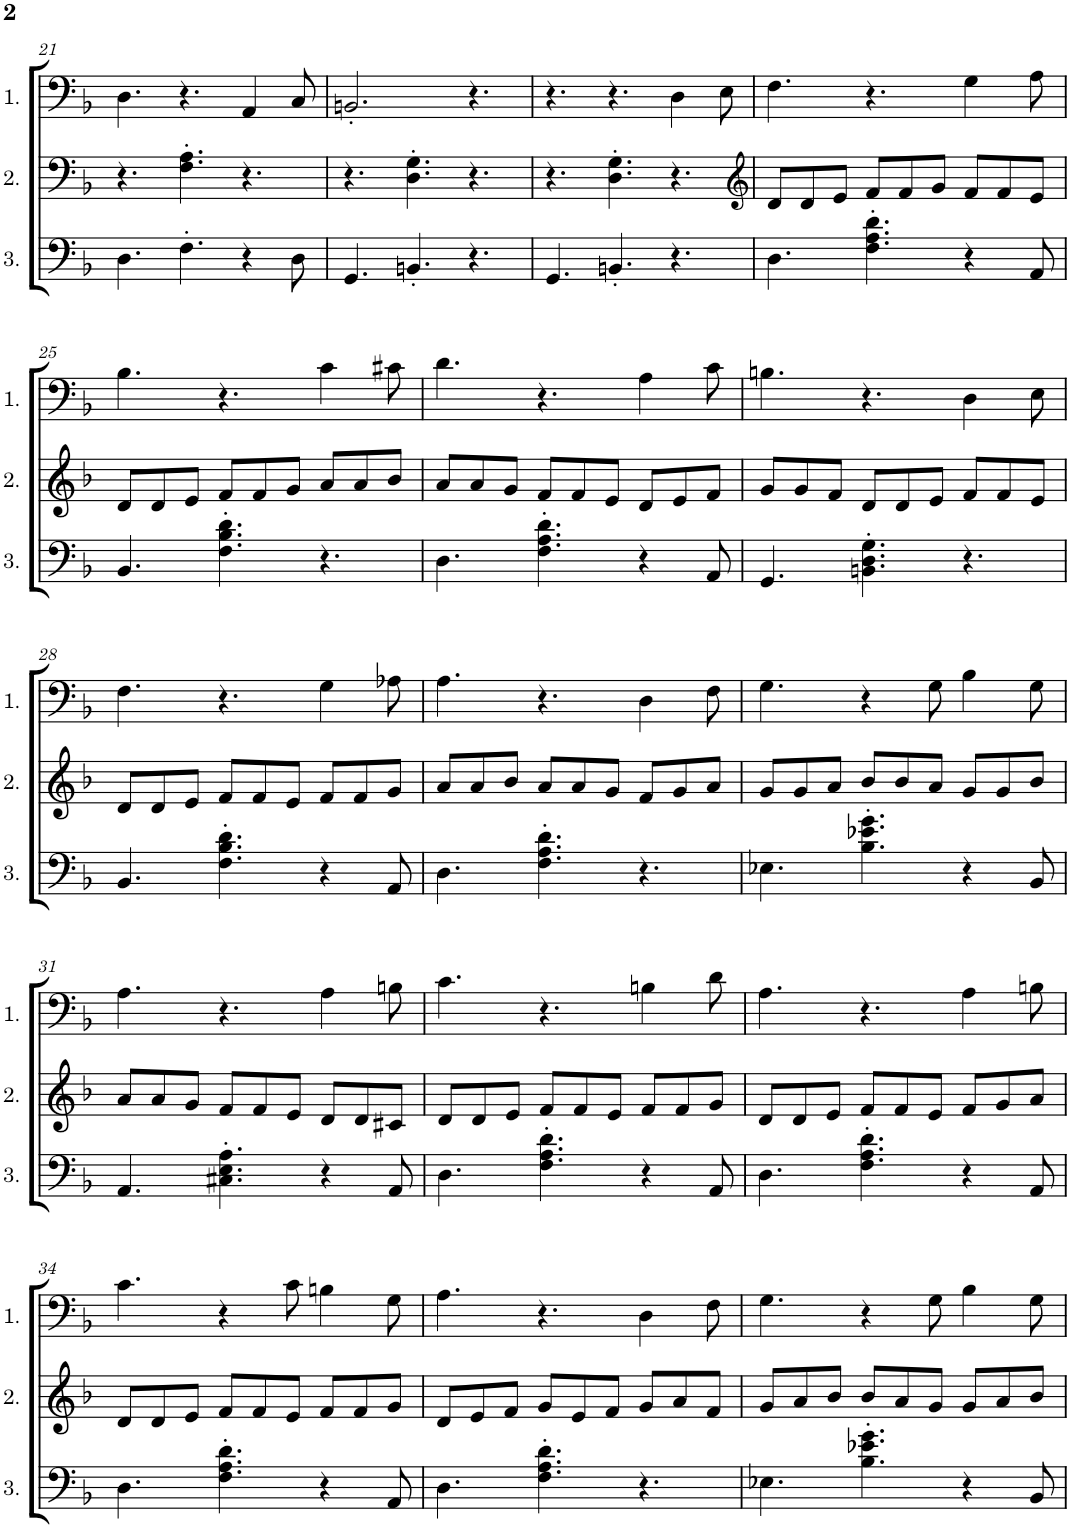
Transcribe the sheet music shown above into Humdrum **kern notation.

**kern	**kern	**kern
*part3	*part2	*part1
*staff3	*staff2	*staff1
*I"Cello 3	*I"Cello 2	*I"Cello 1
!!LO:PB:g=z
*clefF4	*clefF4	*clefF4
*k[b-]	*k[b-]	*k[b-]
*M9/8	*M9/8	*M9/8
=21	=21	=21
4.D\	4.r	4.D\
4.F'\	4.F\' 4.A\'	4.r
4r	4.r	4AA/
8D\	.	8C/
=22	=22	=22
4.GG/	4.r	2.BBn'/
4.BBn'/	4.D\' 4.G\'	.
4.r	4.r	4.r
=23	=23	=23
4.GG/	4.r	4.r
4.BBn'/	4.D\' 4.G\'	4.r
4.r	4.r	4D\
.	.	8E\
=24	=24	=24
*	*clefG2	*
4.D\	8d/L	4.F\
.	8d/	.
.	8e/J	.
4.F\' 4.A\' 4.d\'	8f/L	4.r
.	8f/	.
.	8g/J	.
4r	8f/L	4G\
.	8f/	.
8AA/	8e/J	8A\
!!LO:LB:g=z
=25	=25	=25
4.BB-/	8d/L	4.B-\
.	8d/	.
.	8e/J	.
4.F\' 4.B-\' 4.d\'	8f/L	4.r
.	8f/	.
.	8g/J	.
4.r	8a/L	4c\
.	8a/	.
.	8b-/J	8c#X\
=26	=26	=26
4.D\	8a/L	4.d\
.	8a/	.
.	8g/J	.
4.F\' 4.A\' 4.d\'	8f/L	4.r
.	8f/	.
.	8e/J	.
4r	8d/L	4A\
.	8e/	.
8AA/	8f/J	8c\
=27	=27	=27
4.GG/	8g/L	4.Bn\
.	8g/	.
.	8f/J	.
4.BBn\' 4.D\' 4.G\'	8d/L	4.r
.	8d/	.
.	8e/J	.
4.r	8f/L	4D\
.	8f/	.
.	8e/J	8E\
!!LO:LB:g=z
=28	=28	=28
4.BB-/	8d/L	4.F\
.	8d/	.
.	8e/J	.
4.F\' 4.B-\' 4.d\'	8f/L	4.r
.	8f/	.
.	8e/J	.
4r	8f/L	4G\
.	8f/	.
8AA/	8g/J	8A-X\
=29	=29	=29
4.D\	8a/L	4.A\
.	8a/	.
.	8b-/J	.
4.F\' 4.A\' 4.d\'	8a/L	4.r
.	8a/	.
.	8g/J	.
4.r	8f/L	4D\
.	8g/	.
.	8a/J	8F\
=30	=30	=30
4.E-X\	8g/L	4.G\
.	8g/	.
.	8a/J	.
4.B-\' 4.e-X\' 4.g\'	8b-/L	4r
.	8b-/	.
.	8a/J	8G\
4r	8g/L	4B-\
.	8g/	.
8BB-/	8b-/J	8G\
!!LO:LB:g=z
=31	=31	=31
4.AA/	8a/L	4.A\
.	8a/	.
.	8g/J	.
4.C#X\' 4.E\' 4.A\'	8f/L	4.r
.	8f/	.
.	8e/J	.
4r	8d/L	4A\
.	8d/	.
8AA/	8c#X/J	8Bn\
=32	=32	=32
4.D\	8d/L	4.c\
.	8d/	.
.	8e/J	.
4.F\' 4.A\' 4.d\'	8f/L	4.r
.	8f/	.
.	8e/J	.
4r	8f/L	4Bn\
.	8f/	.
8AA/	8g/J	8d\
=33	=33	=33
4.D\	8d/L	4.A\
.	8d/	.
.	8e/J	.
4.F\' 4.A\' 4.d\'	8f/L	4.r
.	8f/	.
.	8e/J	.
4r	8f/L	4A\
.	8g/	.
8AA/	8a/J	8Bn\
!!LO:LB:g=z
=34	=34	=34
4.D\	8d/L	4.c\
.	8d/	.
.	8e/J	.
4.F\' 4.A\' 4.d\'	8f/L	4r
.	8f/	.
.	8e/J	8c\
4r	8f/L	4Bn\
.	8f/	.
8AA/	8g/J	8G\
=35	=35	=35
4.D\	8d/L	4.A\
.	8e/	.
.	8f/J	.
4.F\' 4.A\' 4.d\'	8g/L	4.r
.	8e/	.
.	8f/J	.
4.r	8g/L	4D\
.	8a/	.
.	8f/J	8F\
=36	=36	=36
4.E-X\	8g/L	4.G\
.	8a/	.
.	8b-/J	.
4.B-\' 4.e-X\' 4.g\'	8b-/L	4r
.	8a/	.
.	8g/J	8G\
4r	8g/L	4B-\
.	8a/	.
8BB-/	8b-/J	8G\
=	=	=
*-	*-	*-
